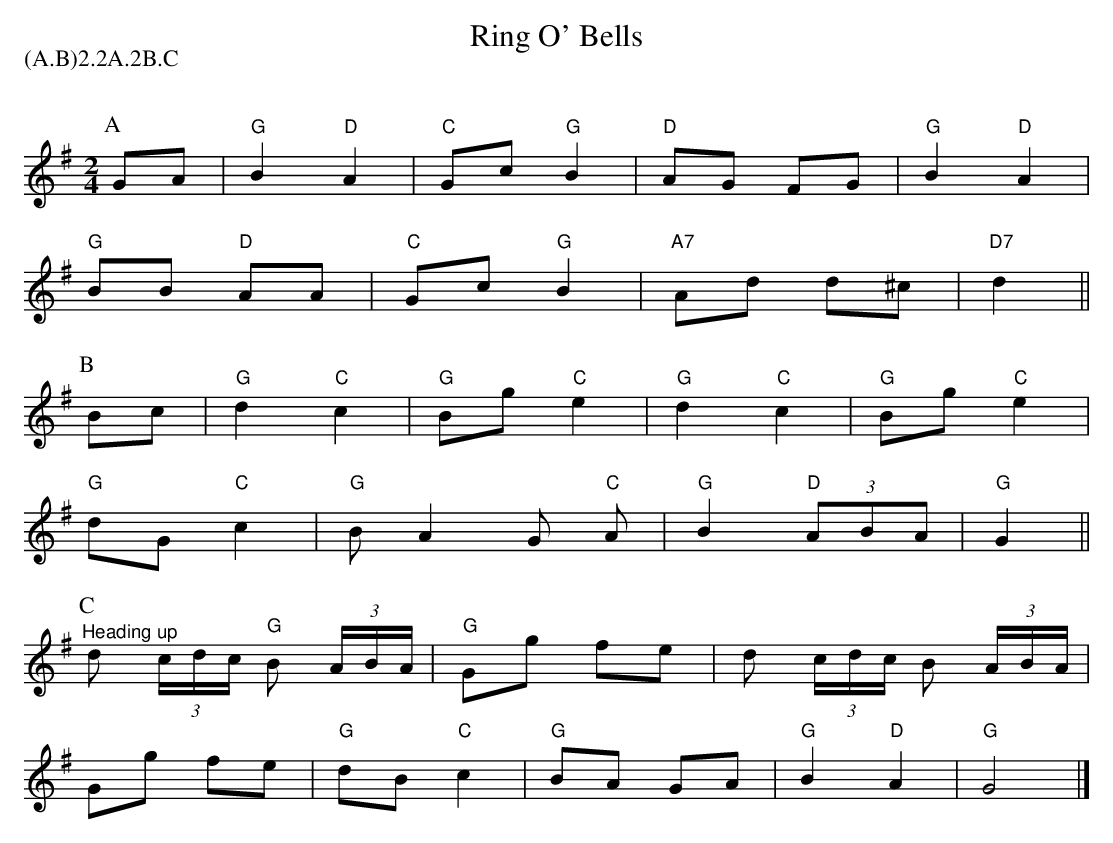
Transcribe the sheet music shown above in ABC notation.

X:1
T:Ring O' Bells
Q:100
M:2/4
L:1/8
P:(A.B)2.2A.2B.C
K:G
P:A
GA |\
"G" B2 "D" A2 | "C" Gc "G" B2 | "D" AG FG | "G" B2 "D" A2 |
"G" BB "D" AA | "C" Gc "G" B2 | "A7" Ad d^c | "D7" d2 ||
P:B
Bc |\
"G" d2 "C" c2 | "G" Bg "C" e2 | "G" d2 "C" c2 | "G" Bg "C" e2 |
"G" dG "C" c2 | "G" B A2 G "C" A | "G" B2 "D" (3ABA | "G" G2 ||
P:C
"^Heading up" d (3c/2d/2c/2 "G" B (3A/2B/2A/2 |\
"G" Gg fe | d (3c/2d/2c/2 B (3A/2B/2A/2 |
Gg fe | "G" dB "C" c2 | "G" BA GA | "G" B2 "D" A2 | "G" G4 |]
